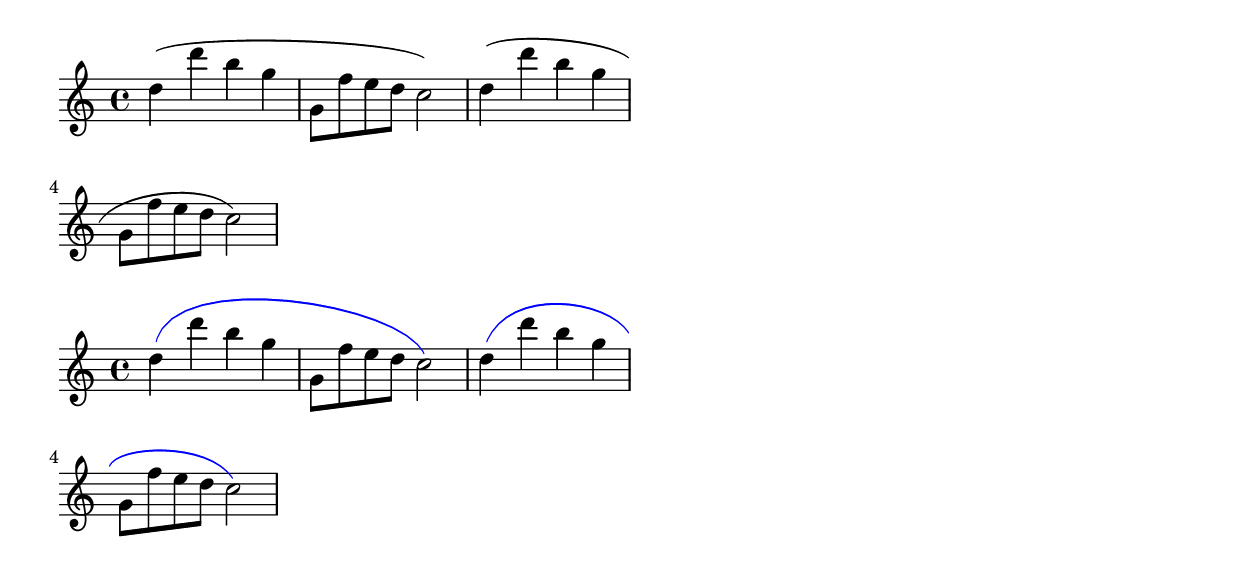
\version "2.16.0"

\header {
  texidoc = "The control points of a broken or unbroken slur may be offset by
@code{\\shape}.  The blue slurs are modified from the default slurs shown first."
}

\layout {
  indent = 0
  ragged-right = ##t
}

% unmodified
\relative c'' {
  d4( d' b g
  g,8 f' e d c2)
  d4( d' b g
  \break
  g,8 f' e d c2)
}

% modified
\relative c'' {
  \override Slur #'color = #blue
  \shape Slur #'((0 . -2) (-1 . 3.5) (0.5 . 0.5) (0 . -2.5))
  d4( d' b g g,8  f' e d c2)
  \shape Slur #'(
   ((0 . -2.5) (0 . 1.5) (0 . 1) (0 . -0.5))
   ((1 . 2.5) (0 . 1.5) (0 . 1) (0 . 0))
  )
  d4( d' b g
  \break
  g,8 f' e d c2)
}
